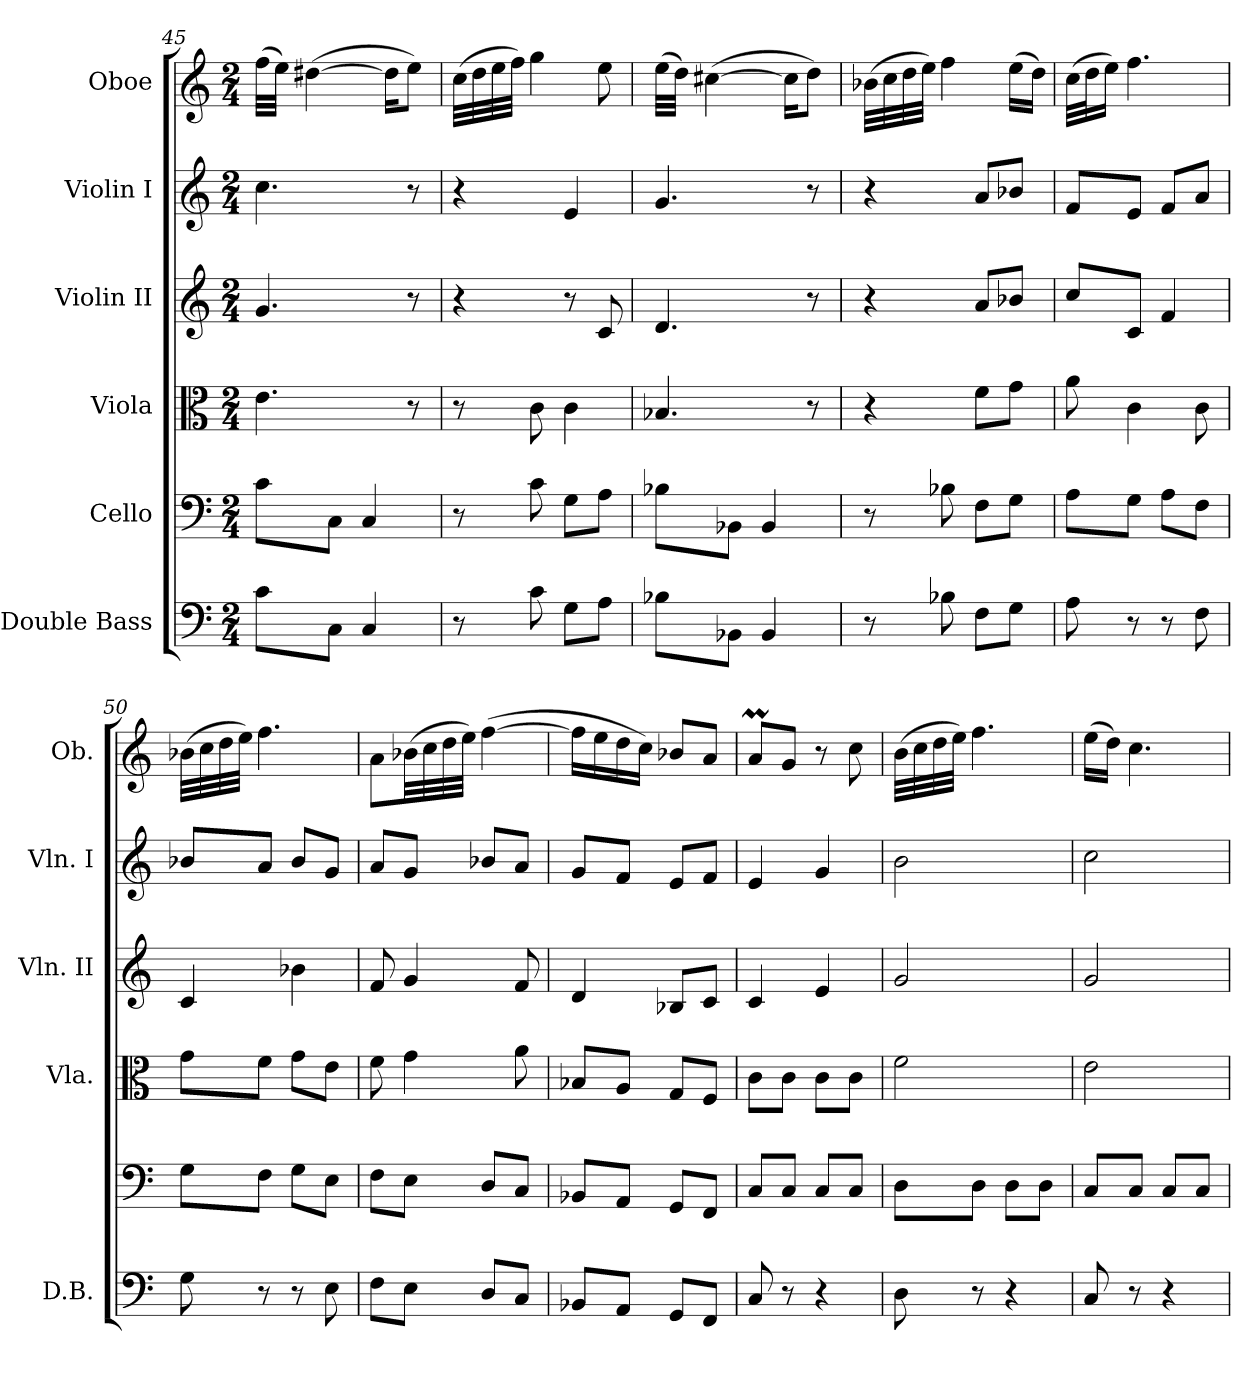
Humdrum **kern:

**kern	**kern	**kern	**kern	**kern	**kern
*part6	*part5	*part4	*part3	*part2	*part1
*staff6	*staff5	*staff4	*staff3	*staff2	*staff1
*I"Double Bass	*I"Cello	*I"Viola	*I"Violin II	*I"Violin I	*I"Oboe
*I'D.B.	*	*I'Vla.	*I'Vln. II	*I'Vln. I	*I'Ob.
*clefF4	*clefF4	*clefC3	*clefG2	*clefG2	*clefG2
*ITrd7c12	*	*	*	*	*
*k[]	*k[]	*k[]	*k[]	*k[]	*k[]
*M2/4	*M2/4	*M2/4	*M2/4	*M2/4	*M2/4
=45	=45	=45	=45	=45	=45
8C\L	8c\L	4.e\	4.g/	4.cc\	(>32ff\LLL
.	.	.	.	.	32ee\JJJ)
.	.	.	.	.	(>[4dd#X\
8CC\J	8C\J	.	.	.	.
4CC/	4C/	.	.	.	.
.	.	.	.	.	16dd#\KL]
.	.	8r	8r	8r	8ee\J)
=46	=46	=46	=46	=46	=46
8r	8r	8r	4r	4r	(>32cc\LLL
.	.	.	.	.	32dd\
.	.	.	.	.	32ee\
.	.	.	.	.	32ff\JJJ)
8C\	8c\	8c\	.	.	4gg\
8GG\L	8G\L	4c\	8r	4e/	.
8AA\J	8A\J	.	8c/	.	8ee\
!!LO:LB:g=z
=47	=47	=47	=47	=47	=47
8BB-X\L	8B-X\L	4.B-X/	4.d/	4.g/	(>32ee\LLL
.	.	.	.	.	32dd\JJJ)
.	.	.	.	.	(>[4cc#X\
8BBB-X\J	8BB-X\J	.	.	.	.
4BBB-/	4BB-/	.	.	.	.
.	.	.	.	.	16cc#\KL]
.	.	8r	8r	8r	8dd\J)
!!LO:PB:g=z
=48	=48	=48	=48	=48	=48
8r	8r	4r	4r	4r	(>32b-X\LLL
.	.	.	.	.	32cc\
.	.	.	.	.	32dd\
.	.	.	.	.	32ee\JJJ)
8BB-X\	8B-X\	.	.	.	4ff\
8FF\L	8F\L	8f\L	8a/L	8a/L	.
8GG\J	8G\J	8g\J	8b-X/J	8b-X/J	(>16ee\LL
.	.	.	.	.	16dd\JJ)
=49	=49	=49	=49	=49	=49
8AA\	8A\L	8a\	8cc/L	8f/L	(>32cc\LLL
.	.	.	.	.	32dd\J
.	.	.	.	.	16ee\JJ)
8r	8G\J	4c\	8c/J	8e/J	4.ff\
8r	8A\L	.	4f/	8f/L	.
8FF\	8F\J	8c\	.	8a/J	.
=50	=50	=50	=50	=50	=50
8GG\	8G\L	8g\L	4c/	8b-X/L	(>32b-X\LLL
.	.	.	.	.	32cc\
.	.	.	.	.	32dd\
.	.	.	.	.	32ee\JJJ)
8r	8F\J	8f\J	.	8a/J	4.ff\
8r	8G\L	8g\L	4b-X\	8b-/L	.
8EE\	8E\J	8e\J	.	8g/J	.
=51	=51	=51	=51	=51	=51
8FF\L	8F\L	8f\	8f/	8a/L	8a\L
8EE\J	8E\J	4g\	4g/	8g/J	(>32b-X\LL
.	.	.	.	.	32cc\
.	.	.	.	.	32dd\
.	.	.	.	.	32ee\JJJ)
8DD/L	8D/L	.	.	8b-X/L	(>[4ff\
8CC/J	8C/J	8a\	8f/	8a/J	.
=52	=52	=52	=52	=52	=52
8BBB-X/L	8BB-X/L	8B-X/L	4d/	8g/L	16ff\LL]
.	.	.	.	.	16ee\
8AAA/J	8AA/J	8A/J	.	8f/J	16dd\
.	.	.	.	.	16cc\JJ)
8GGG/L	8GG/L	8G/L	8B-X/L	8e/L	8b-X/L
8FFF/J	8FF/J	8F/J	8c/J	8f/J	8a/J
=53	=53	=53	=53	=53	=53
8CC/	8C/L	8c\L	4c/	4e/	8aM/L
8r	8C/J	8c\J	.	.	8g/J
4r	8C/L	8c\L	4e/	4g/	8r
.	8C/J	8c\J	.	.	8cc\
!!LO:LB:g=z
=54	=54	=54	=54	=54	=54
8DD\	8D\L	2f\	2g/	2b\	(>32b\LLL
.	.	.	.	.	32cc\
.	.	.	.	.	32dd\
.	.	.	.	.	32ee\JJJ)
8r	8D\J	.	.	.	4.ff\
4r	8D\L	.	.	.	.
.	8D\J	.	.	.	.
!!LO:PB:g=z
=55	=55	=55	=55	=55	=55
8CC/	8C/L	2e\	2g/	2cc\	(>16ee\LL
.	.	.	.	.	16dd\JJ)
8r	8C/J	.	.	.	4.cc\
4r	8C/L	.	.	.	.
.	8C/J	.	.	.	.
=	=	=	=	=	=
*-	*-	*-	*-	*-	*-
